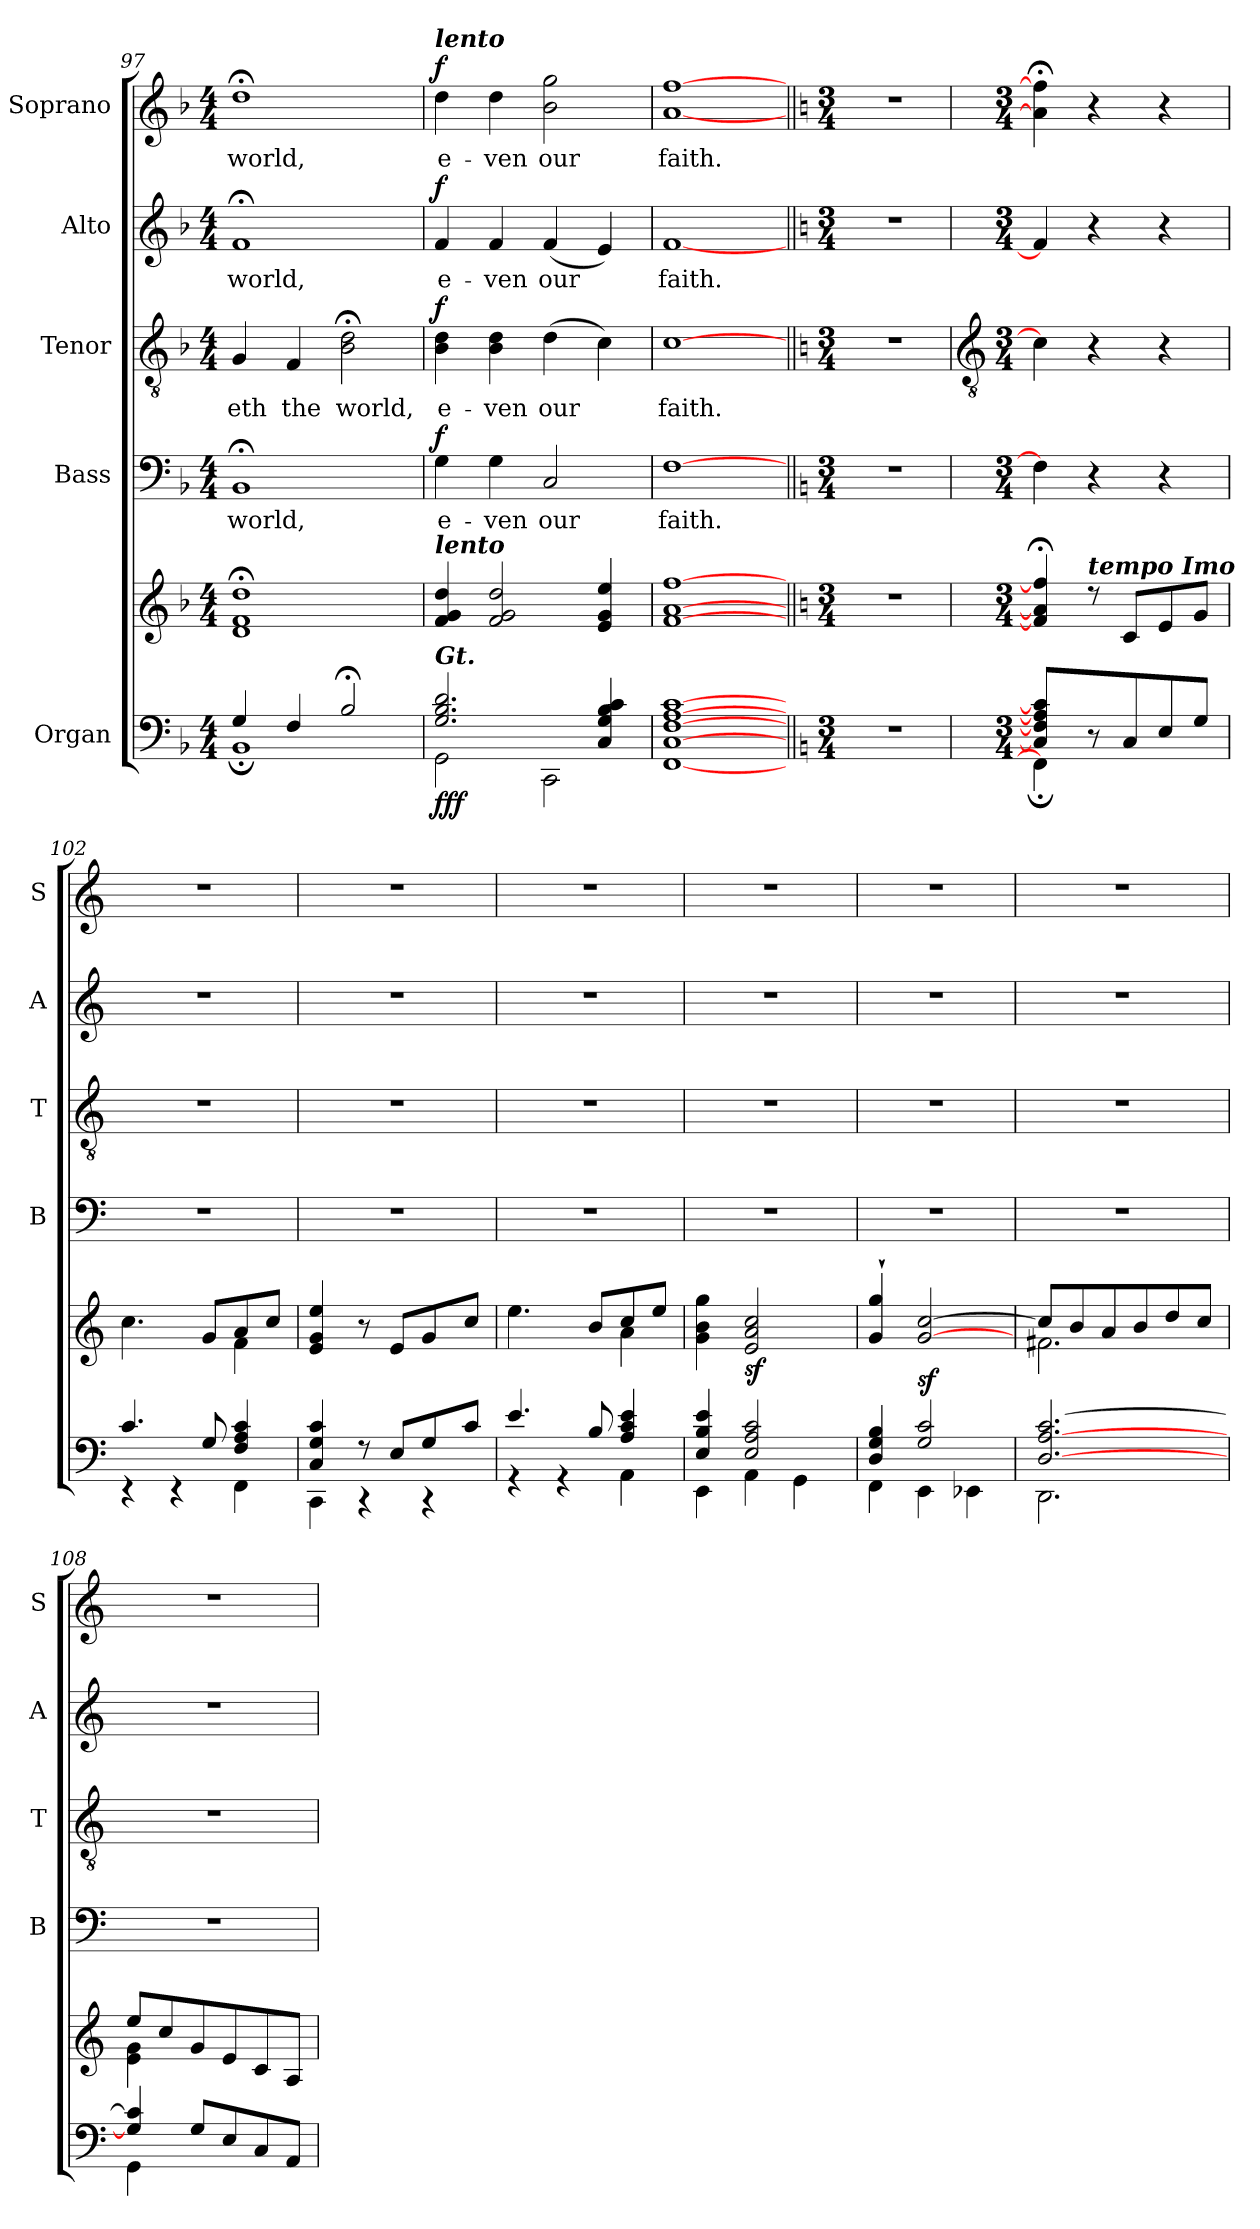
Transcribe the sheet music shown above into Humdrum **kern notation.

**kern	**kern	**dynam	**kern	**text	**dynam	**kern	**text	**dynam	**kern	**text	**dynam	**kern	**text	**dynam
*part5	*part5	*part5	*part4	*part4	*part4	*part3	*part3	*part3	*part2	*part2	*part2	*part1	*part1	*part1
*staff6	*staff5	*staff5/6	*staff4	*staff4	*staff4	*staff3	*staff3	*staff3	*staff2	*staff2	*staff2	*staff1	*staff1	*staff1
*I"Organ	*	*	*I"Bass	*	*	*I"Tenor	*	*	*I"Alto	*	*	*I"Soprano	*	*
*	*	*	*I'B	*	*	*I'T	*	*	*I'A	*	*	*I'S	*	*
*clefF4	*clefG2	*	*clefF4	*	*	*clefGv2	*	*	*clefG2	*	*	*clefG2	*	*
*k[b-]	*k[b-]	*	*k[b-]	*	*	*k[b-]	*	*	*k[b-]	*	*	*k[b-]	*	*
*F:	*F:	*	*F:	*	*	*F:	*	*	*F:	*	*	*F:	*	*
*M4/4	*M4/4	*	*M4/4	*	*	*M4/4	*	*	*M4/4	*	*	*M4/4	*	*
=97	=97	=97	=97	=97	=97	=97	=97	=97	=97	=97	=97	=97	=97	=97
*^	*^	*	*	*	*	*	*	*	*	*	*	*	*	*
!	!	!	!	!	!	!LO:LY:b	!	!	!LO:LY:b	!	!	!LO:LY:b	!	!	!LO:LY:b	!
4G/	1BB-;\	1d;< 1f;< 1dd;<	1ryy	.	1BB-;<	world,	.	4G	eth	.	1f;<	world,	.	1dd;<	world,	.
!	!	!	!	!	!	!	!	!	!LO:LY:b	!	!	!	!	!	!	!
4F/	.	.	.	.	.	.	.	4F	the	.	.	.	.	.	.	.
!	!	!	!	!	!	!	!	!	!LO:LY:b	!	!	!	!	!	!	!
2B-;</	.	.	.	.	.	.	.	2B-;< 2d;<	world,	.	.	.	.	.	.	.
=98	=98	=98	=98	=98	=98	=98	=98	=98	=98	=98	=98	=98	=98	=98	=98	=98
!	!	!	!	!	!	!	!	!	!	!	!	!	!	!LO:TX:a:Bi:t=lento	!	!
!	!	!LO:TX:a:Bi:t=lento	!	!	!	!	!	!	!	!	!	!	!	!	!	!
!LO:TX:a:Bi:t=Gt.	!	!	!	!	!	!	!	!	!	!	!	!	!	!	!	!
!	!	!	!	!LO:DY:b=2	!	!LO:LY:b	!	!	!LO:LY:b	!	!	!LO:LY:b	!	!	!LO:LY:b	!
!	!	!	!	!LO:DY:n=1:b=2	!	!	!	!	!	!	!	!	!	!	!	!
!	!	!	!	!LO:DY:n=2:b	!	!	!LO:DY:b	!	!	!LO:DY:b	!	!	!LO:DY:b	!	!	!LO:DY:b
2.G/ 2.B-/ 2.d/	2GG\	4f 4g 4dd	1ryy	f f f	4G	e-	f	4B- 4d	e-	f	4f	e-	f	4dd	e-	f
!	!	!	!	!	!	!LO:LY:b	!	!	!LO:LY:b	!	!	!LO:LY:b	!	!	!LO:LY:b	!
.	.	2f 2g 2dd	.	.	4G	-ven	.	4B- 4d	-ven	.	4f	-ven	.	4dd	-ven	.
!	!	!	!	!	!	!LO:LY:b	!	!	!LO:LY:b	!	!	!LO:LY:b	!	!	!LO:LY:b	!
.	2CC\	.	.	.	2C	our	.	(>4d	our	.	(<4f	our	.	2b- 2gg	our	.
4C/ 4G/ 4B-/ 4c/	.	4e 4g 4ee	.	.	.	.	.	4c)	.	.	4e)	.	.	.	.	.
=99	=99	=99	=99	=99	=99	=99	=99	=99	=99	=99	=99	=99	=99	=99	=99	=99
!	!	!	!	!	!	!LO:LY:b	!	!	!LO:LY:b	!	!	!LO:LY:b	!	!	!LO:LY:b	!
[1C/ [1F/ [1A/ [1c/	[1FF\	[1f [1a [1ff	1ryy	.	[1F	faith.	.	[1c	faith.	.	[1f	faith.	.	[1a [1ff	faith.	.
*v	*v	*	*	*	*	*	*	*	*	*	*	*	*	*	*	*
*	*v	*v	*	*	*	*	*	*	*	*	*	*	*	*	*
=100||	=100||	=100||	=100||	=100||	=100||	=100||	=100||	=100||	=100||	=100||	=100||	=100||	=100||	=100||
*k[]	*k[]	*	*k[]	*	*	*k[]	*	*	*k[]	*	*	*k[]	*	*
*C:	*C:	*	*C:	*	*	*C:	*	*	*C:	*	*	*C:	*	*
*M3/4	*M3/4	*	*M3/4	*	*	*M3/4	*	*	*M3/4	*	*	*M3/4	*	*
2.r	2.r	.	2.r	.	.	2.r	.	.	2.r	.	.	2.r	.	.
!!LO:LB:g=z
=101	=101	=101	=101	=101	=101	=101	=101	=101	=101	=101	=101	=101	=101	=101
*	*	*	*	*	*	*clefGv2	*	*	*	*	*	*	*	*
*M3/4	*M3/4	*	*M3/4	*	*	*M3/4	*	*	*M3/4	*	*	*M3/4	*	*
*^	*^	*	*	*	*	*	*	*	*	*	*	*	*	*
4C/] 4F/] 4A/] 4c/]	4FF;\]	4f];< 4a];< 4ff];<	2.ryy	.	4F]	.	.	4c]	.	.	4f]	.	.	4a];< 4ff];<	.	.
!	!	!LO:TX:a:Bi:t=tempo Imo	!	!	!	!	!	!	!	!	!	!	!	!	!	!
8r	2ryy	8r	.	.	4r	.	.	4r	.	.	4r	.	.	4r	.	.
8C/	.	8cL	.	.	.	.	.	.	.	.	.	.	.	.	.	.
8E/	.	8e	.	.	4r	.	.	4r	.	.	4r	.	.	4r	.	.
8G/J	.	8gJ	.	.	.	.	.	.	.	.	.	.	.	.	.	.
=102	=102	=102	=102	=102	=102	=102	=102	=102	=102	=102	=102	=102	=102	=102	=102	=102
!	!	!	!	!	!LO:N:vis=1	!	!	!LO:N:vis=1	!	!	!LO:N:vis=1	!	!	!LO:N:vis=1	!	!
4.c/	4r	4.cc	2ryy	.	2.r	.	.	2.r	.	.	2.r	.	.	2.r	.	.
.	4r	.	.	.	.	.	.	.	.	.	.	.	.	.	.	.
8G/	.	8gL	.	.	.	.	.	.	.	.	.	.	.	.	.	.
4F/ 4A/ 4c/	4FF\	8a	4f\	.	.	.	.	.	.	.	.	.	.	.	.	.
.	.	8ccJ	.	.	.	.	.	.	.	.	.	.	.	.	.	.
=103	=103	=103	=103	=103	=103	=103	=103	=103	=103	=103	=103	=103	=103	=103	=103	=103
!	!	!	!	!	!LO:N:vis=1	!	!	!LO:N:vis=1	!	!	!LO:N:vis=1	!	!	!LO:N:vis=1	!	!
4C/ 4G/ 4c/	4CC\	4e 4g 4ee	2ryy	.	2.r	.	.	2.r	.	.	2.r	.	.	2.r	.	.
8r	4r	8r	.	.	.	.	.	.	.	.	.	.	.	.	.	.
8E/L	.	8eL	.	.	.	.	.	.	.	.	.	.	.	.	.	.
8G/	4r	8g	16ryy	.	.	.	.	.	.	.	.	.	.	.	.	.
.	.	.	8.ryy	.	.	.	.	.	.	.	.	.	.	.	.	.
8c/J	.	8ccJ	.	.	.	.	.	.	.	.	.	.	.	.	.	.
=104	=104	=104	=104	=104	=104	=104	=104	=104	=104	=104	=104	=104	=104	=104	=104	=104
!	!	!	!	!	!LO:N:vis=1	!	!	!LO:N:vis=1	!	!	!LO:N:vis=1	!	!	!LO:N:vis=1	!	!
4.e/	4r	4.ee	2ryy	.	2.r	.	.	2.r	.	.	2.r	.	.	2.r	.	.
.	4r	.	.	.	.	.	.	.	.	.	.	.	.	.	.	.
8B/	.	8b/L	.	.	.	.	.	.	.	.	.	.	.	.	.	.
4A/ 4c/ 4e/	4AA\	8cc/	4a\	.	.	.	.	.	.	.	.	.	.	.	.	.
.	.	8ee/J	.	.	.	.	.	.	.	.	.	.	.	.	.	.
=105	=105	=105	=105	=105	=105	=105	=105	=105	=105	=105	=105	=105	=105	=105	=105	=105
!	!	!	!	!	!LO:N:vis=1	!	!	!LO:N:vis=1	!	!	!LO:N:vis=1	!	!	!LO:N:vis=1	!	!
4E/ 4B/ 4e/	4EE\	4g 4b 4gg	2ryy	.	2.r	.	.	2.r	.	.	2.r	.	.	2.r	.	.
!	!	!	!	!LO:DY:b	!	!	!	!	!	!	!	!	!	!	!	!
2E/ 2A/ 2c/	4AA\	2e 2a 2cc	.	sf	.	.	.	.	.	.	.	.	.	.	.	.
.	4GG\	.	8ryy	.	.	.	.	.	.	.	.	.	.	.	.	.
.	.	.	8ryy	.	.	.	.	.	.	.	.	.	.	.	.	.
=106	=106	=106	=106	=106	=106	=106	=106	=106	=106	=106	=106	=106	=106	=106	=106	=106
!	!	!	!	!	!LO:N:vis=1	!	!	!LO:N:vis=1	!	!	!LO:N:vis=1	!	!	!LO:N:vis=1	!	!
4D/ 4G/ 4B/	4FF\	4g` 4gg`	2.ryy	.	2.r	.	.	2.r	.	.	2.r	.	.	2.r	.	.
!	!	!	!	!LO:DY:b	!	!	!	!	!	!	!	!	!	!	!	!
2G/ 2c/	4EE\	[2g [2cc	.	sf	.	.	.	.	.	.	.	.	.	.	.	.
.	4EE-X\	.	.	.	.	.	.	.	.	.	.	.	.	.	.	.
=107	=107	=107	=107	=107	=107	=107	=107	=107	=107	=107	=107	=107	=107	=107	=107	=107
!	!	!	!	!	!LO:N:vis=1	!	!	!LO:N:vis=1	!	!	!LO:N:vis=1	!	!	!LO:N:vis=1	!	!
[2.D/ [2.A/ [2.c/	2.DD\	8cc/L]	2.f#X\	.	2.r	.	.	2.r	.	.	2.r	.	.	2.r	.	.
.	.	8b/	.	.	.	.	.	.	.	.	.	.	.	.	.	.
.	.	8a/	.	.	.	.	.	.	.	.	.	.	.	.	.	.
.	.	8b/	.	.	.	.	.	.	.	.	.	.	.	.	.	.
.	.	8dd/	.	.	.	.	.	.	.	.	.	.	.	.	.	.
.	.	8cc/J	.	.	.	.	.	.	.	.	.	.	.	.	.	.
=108	=108	=108	=108	=108	=108	=108	=108	=108	=108	=108	=108	=108	=108	=108	=108	=108
!	!	!	!	!	!LO:N:vis=1	!	!	!LO:N:vis=1	!	!	!LO:N:vis=1	!	!	!LO:N:vis=1	!	!
4G/] 4c/]	4GG\	8eeL	4e\ 4g\	.	2.r	.	.	2.r	.	.	2.r	.	.	2.r	.	.
.	.	8cc	.	.	.	.	.	.	.	.	.	.	.	.	.	.
8G/L	4ryy	8g	2ryy	.	.	.	.	.	.	.	.	.	.	.	.	.
8E/	.	8e	.	.	.	.	.	.	.	.	.	.	.	.	.	.
8C/	4ryy	8c	.	.	.	.	.	.	.	.	.	.	.	.	.	.
8AA/J	.	8AJ	.	.	.	.	.	.	.	.	.	.	.	.	.	.
*v	*v	*	*	*	*	*	*	*	*	*	*	*	*	*	*	*
*	*v	*v	*	*	*	*	*	*	*	*	*	*	*	*	*
=	=	=	=	=	=	=	=	=	=	=	=	=	=	=
*-	*-	*-	*-	*-	*-	*-	*-	*-	*-	*-	*-	*-	*-	*-
